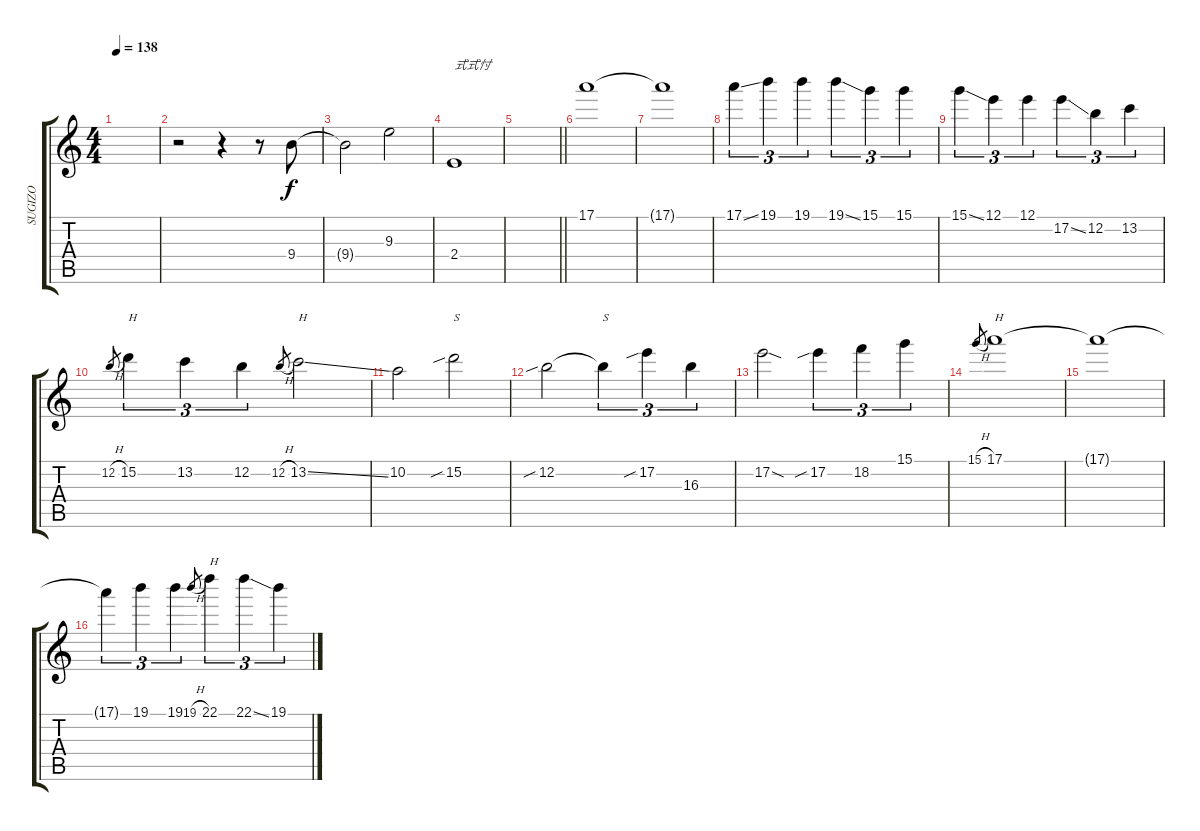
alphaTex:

\track ("SUGIZO" "SUGIZO") {instrument distortionguitar}
\staff {score tabs}
\tuning (E4 B3 G3 D3 A2 E2) {hide}
\ts (4 4)
\tempo 138
\clef g2
\ks c
|
r.2 r.4 r.8 9.4.8 |
9.4{t}.2 9.3.2 |
2.4.1{txt "式式忖"} |
\barLineRight lightlight
|
17.1.1{volume 16 instrument tremolostrings} |
17.1{t}.1 |
17.1{ss}.4{tu (3 2)} 19.1.4{tu (3 2)} 19.1.4{tu (3 2)} 19.1{ss}.4{tu (3 2)} 15.1.4{tu (3 2)} 15.1.4{tu (3 2)} |
15.1{ss}.4{tu (3 2)} 12.1.4{tu (3 2)} 12.1.4{tu (3 2)} 17.2{ss}.4{tu (3 2)} 12.2.4{tu (3 2)} 13.2.4{tu (3 2)} |
12.2{h}.8{gr} 15.2.4{tu (3 2) txt "H"} 13.2.4{tu (3 2)} 12.2.4{tu (3 2)} 12.2{h}.8{gr} 13.2{ss}.2{txt "H"} |
10.2.2 15.2{sib}.2{txt "S"} |
12.2{sib}.2 12.2{t}.4{tu (3 2) txt "S"} 17.2{sib}.4{tu (3 2)} 16.3.4{tu (3 2)} |
17.2{sod}.2 17.2{sib}.4{tu (3 2)} 18.2.4{tu (3 2)} 15.1.4{tu (3 2)} |
15.1{h}.8{gr} 17.1.1{txt "H"} |
17.1{t}.1 |
17.1{t}.4{tu (3 2)} 19.1.4{tu (3 2)} 19.1.4{tu (3 2)} 19.1{h}.8{gr} 22.1.4{tu (3 2) txt "H"} 22.1{ss}.4{tu (3 2)} 19.1.4{tu (3 2)}
